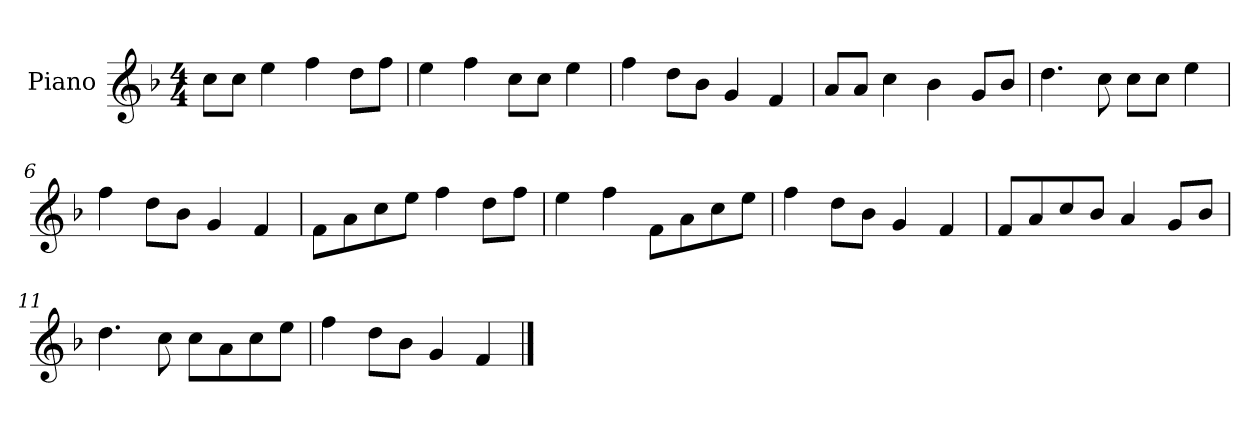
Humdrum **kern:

**kern
*part1
*staff1
*I"Piano
*I'P-no
*clefG2
*k[b-]
*M4/4
*MM90
=1
8cc\L
8cc\J
4ee\
4ff\
8dd\L
8ff\J
=2
4ee\
4ff\
8cc\L
8cc\J
4ee\
=3
4ff\
8dd\L
8b-\J
4g/
4f/
=4
8a/L
8a/J
4cc\
4b-\
8g/L
8b-/J
=5
4.dd\
8cc\
8cc\L
8cc\J
4ee\
=6
4ff\
8dd\L
8b-\J
4g/
4f/
!!LO:LB:g=z
=7
8f\L
8a\
8cc\
8ee\J
4ff\
8dd\L
8ff\J
=8
4ee\
4ff\
8f\L
8a\
8cc\
8ee\J
=9
4ff\
8dd\L
8b-\J
4g/
4f/
=10
8f/L
8a/
8cc/
8b-/J
4a/
8g/L
8b-/J
=11
4.dd\
8cc\
8cc\L
8a\
8cc\
8ee\J
=12
4ff\
8dd\L
8b-\J
4g/
4f/
==
*-
